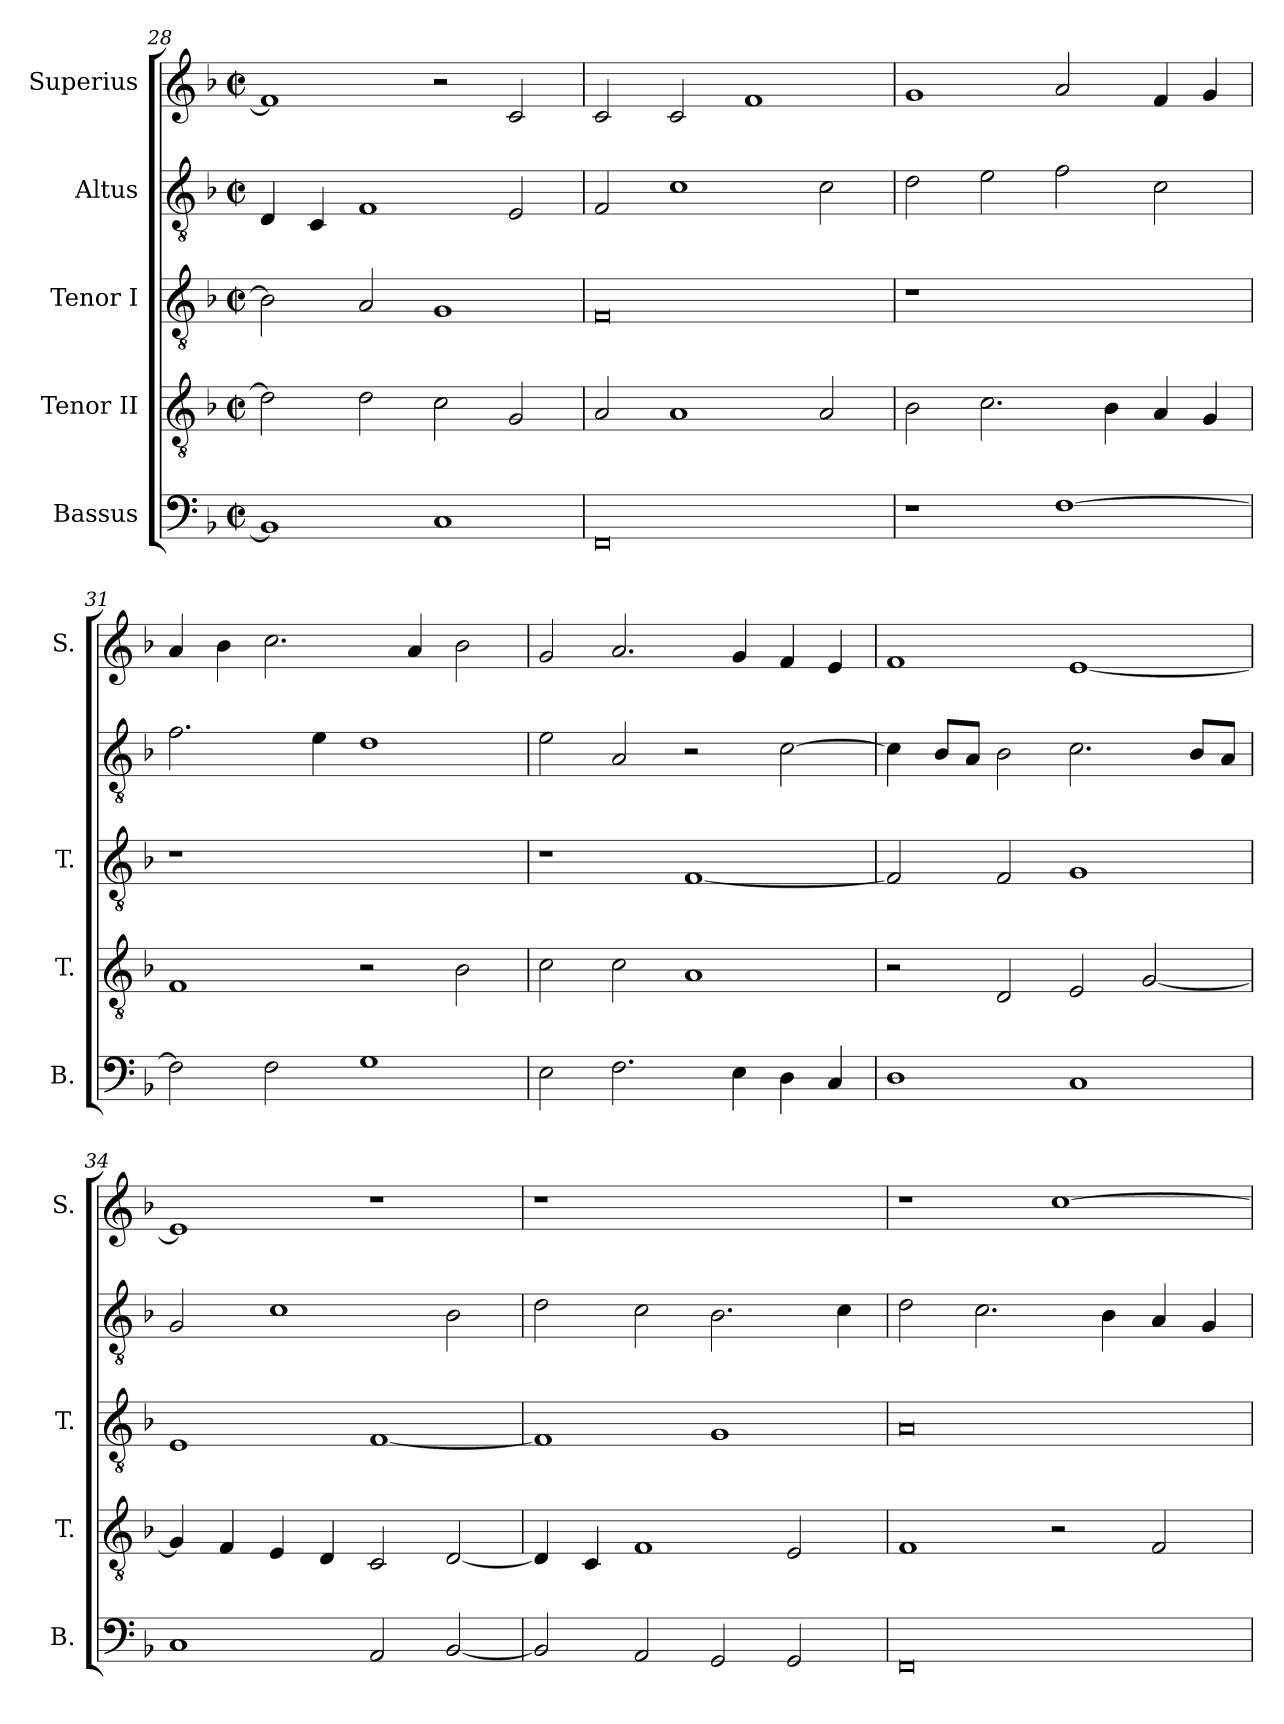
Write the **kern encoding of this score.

**kern	**kern	**kern	**kern	**kern
*part5	*part4	*part3	*part2	*part1
*staff5	*staff4	*staff3	*staff2	*staff1
*I"Bassus	*I"Tenor II	*I"Tenor I	*I"Altus	*I"Superius
*I'B.	*I'T.	*I'T.	*	*I'S.
*clefF4	*clefGv2	*clefGv2	*clefGv2	*clefG2
*	*ITrd7c12	*ITrd7c12	*ITrd7c12	*
*k[b-]	*k[b-]	*k[b-]	*k[b-]	*k[b-]
*F:	*F:	*F:	*F:	*F:
*M2/2	*M2/2	*M2/2	*M2/2	*M2/2
*met(c|)	*met(c|)	*met(c|)	*met(c|)	*met(c|)
=28	=28	=28	=28	=28
1BB-i]	2Di\]	2BB-i\]	4DDi/	1fi]
.	.	.	4CCi/	.
.	2Di\	2AAi/	1FFi	.
1Ci	2Ci\	1GGi	.	2r
.	2GGi/	.	2EEi/	2ci/
!!LO:PB:g=z
=29	=29	=29	=29	=29
0FFi	2AAi/	0FFi	2FFi/	2ci/
.	1AAi	.	1Ci	2ci/
.	.	.	.	1fi
.	2AAi/	.	2Ci\	.
=30	=30	=30	=30	=30
!	!	!LO:N:vis=1	!	!
1r	2BB-i\	1r	2Di\	1gi
.	2.Ci\	.	2Ei\	.
[>1Fi	.	1ryy	2Fi\	2ai/
.	4BB-i\	.	.	.
.	4AAi/	.	2Ci\	4fi/
.	4GGi/	.	.	4gi/
=31	=31	=31	=31	=31
!	!	!LO:N:vis=1	!	!
2Fi\]	1FFi	1r	2.Fi\	4ai/
.	.	.	.	4b-i\
2Fi\	.	.	.	2.cci\
.	.	.	4Ei\	.
1Gi	2r	1ryy	1Di	.
.	.	.	.	4ai/
.	2BB-i\	.	.	2b-i\
=32	=32	=32	=32	=32
2Ei\	2Ci\	1r	2Ei\	2gi/
2.Fi\	2Ci\	.	2AAi/	2.ai/
.	1AAi	[<1FFi	2r	.
4Ei\	.	.	.	4gi/
4Di\	.	.	[>2Ci\	4fi/
4Ci/	.	.	.	4ei/
!!LO:LB:g=z
=33	=33	=33	=33	=33
1Di	2r	2FFi/]	4Ci\]	1fi
.	.	.	8BB-i/L	.
.	.	.	8AAi/J	.
.	2DDi/	2FFi/	2BB-i\	.
1Ci	2EEi/	1GGi	2.Ci\	[<1ei
.	[<2GGi/	.	.	.
.	.	.	8BB-i/L	.
.	.	.	8AAi/J	.
=34	=34	=34	=34	=34
1Ci	4GGi/]	1EEi	2GGi/	1ei]
.	4FFi/	.	.	.
.	4EEi/	.	1Ci	.
.	4DDi/	.	.	.
2AAi/	2CCi/	[<1FFi	.	1r
[<2BB-i/	[<2DDi/	.	2BB-i\	.
=35	=35	=35	=35	=35
!	!	!	!	!LO:N:vis=1
2BB-i/]	4DDi/]	1FFi]	2Di\	1r
.	4CCi/	.	.	.
2AAi/	1FFi	.	2Ci\	.
2GGi/	.	1GGi	2.BB-i\	1ryy
2GGi/	2EEi/	.	.	.
.	.	.	4Ci\	.
=36	=36	=36	=36	=36
0FFi	1FFi	0AAi	2Di\	1r
.	.	.	2.Ci\	.
.	2r	.	.	[>1cci
.	.	.	4BB-i\	.
.	2FFi/	.	4AAi/	.
.	.	.	4GGi/	.
=	=	=	=	=
*-	*-	*-	*-	*-
